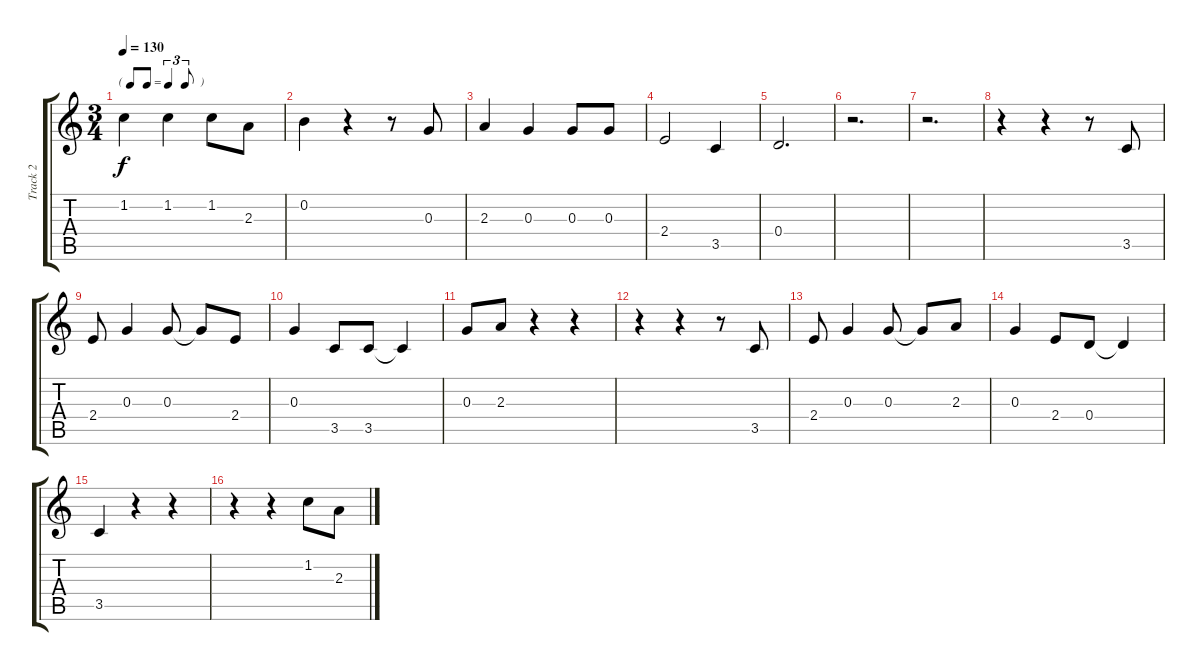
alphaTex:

\track ("Track 2" "Track 2") {instrument distortionguitar}
\staff {score tabs}
\tuning (E4 B3 G3 D3 A2 E2) {hide}
\ts (3 4)
\tf triplet8th
\tempo 130
\clef g2
\ks c
1.2.4{dy f} 1.2.4 1.2.8 2.3.8 |
0.2.4 r.4 r.8 0.3.8 |
2.3.4 0.3.4 0.3.8 0.3.8 |
2.4.2 3.5.4 |
0.4.2{d} |
r.2{d} |
r.2{d} |
r.4 r.4 r.8 3.5.8 |
2.4.8 0.3.4 0.3.8 0.3{t}.8 2.4.8 |
0.3.4 3.5.8 3.5.8 3.5{t}.4 |
0.3.8 2.3.8 r.4 r.4 |
r.4 r.4 r.8 3.5.8 |
2.4.8 0.3.4 0.3.8 0.3{t}.8 2.3.8 |
0.3.4 2.4.8 0.4.8 0.4{t}.4 |
3.5.4 r.4 r.4 |
r.4 r.4 1.2.8 2.3.8
